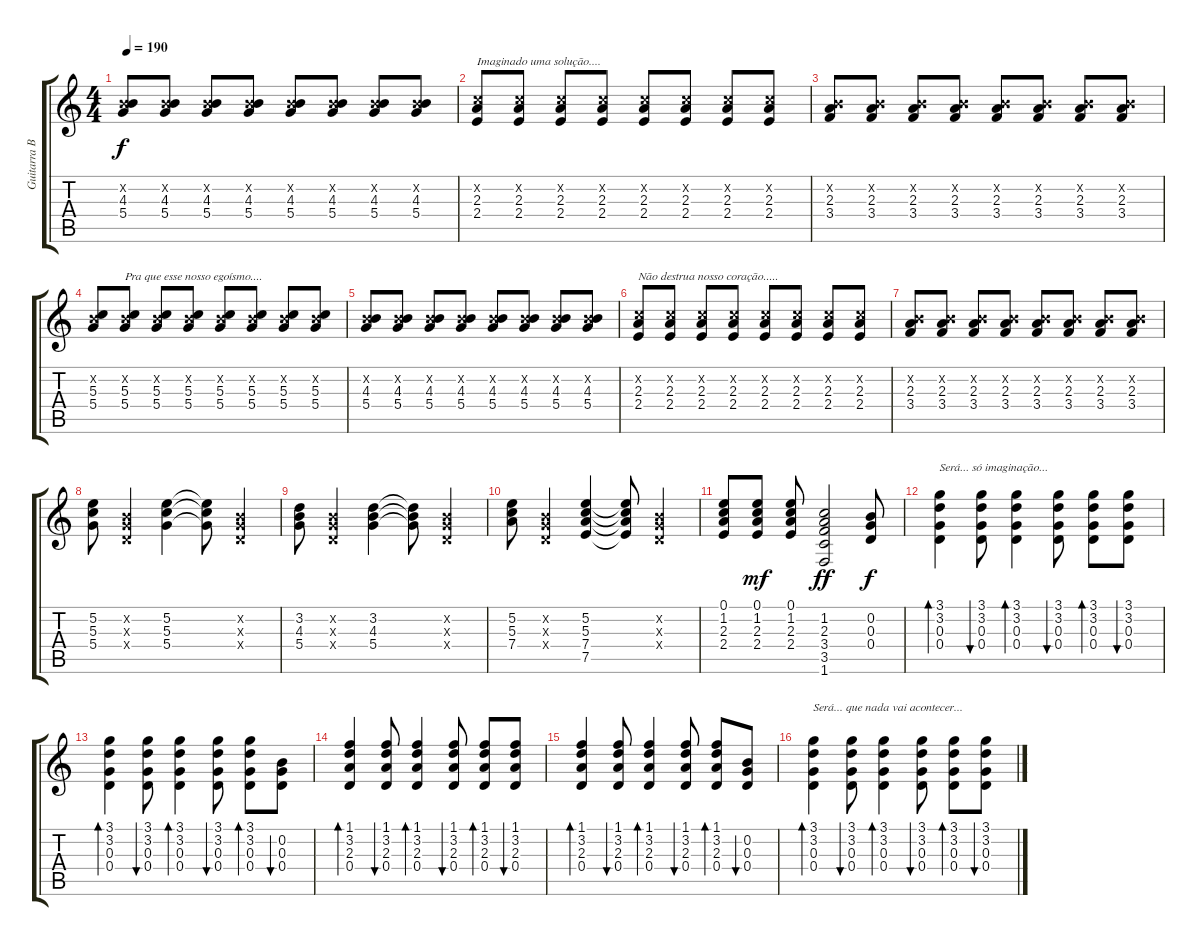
\track ("Guitarra Base" "Guitarra B") {instrument electricguitarclean}
\staff {score tabs}
\tuning (E4 B3 G3 D3 A2 E2) {hide}
\ts (4 4)
\tempo 190
\clef g2
\ks c
(0.2{x} 4.3 5.4).8{dy f} (0.2{x} 4.3 5.4).8 (0.2{x} 4.3 5.4).8 (0.2{x} 4.3 5.4).8 (0.2{x} 4.3 5.4).8 (0.2{x} 4.3 5.4).8 (0.2{x} 4.3 5.4).8 (0.2{x} 4.3 5.4).8 |
(1.2{x} 2.3 2.4).8{txt "Imaginado uma solução...."} (1.2{x} 2.3 2.4).8 (1.2{x} 2.3 2.4).8 (1.2{x} 2.3 2.4).8 (1.2{x} 2.3 2.4).8 (1.2{x} 2.3 2.4).8 (1.2{x} 2.3 2.4).8 (1.2{x} 2.3 2.4).8 |
(0.2{x} 2.3 3.4).8 (0.2{x} 2.3 3.4).8 (0.2{x} 2.3 3.4).8 (0.2{x} 2.3 3.4).8 (0.2{x} 2.3 3.4).8 (0.2{x} 2.3 3.4).8 (0.2{x} 2.3 3.4).8 (0.2{x} 2.3 3.4).8 |
(0.2{x} 5.3 5.4).8 (0.2{x} 5.3 5.4).8{txt "Pra que esse nosso egoísmo...."} (0.2{x} 5.3 5.4).8 (0.2{x} 5.3 5.4).8 (0.2{x} 5.3 5.4).8 (0.2{x} 5.3 5.4).8 (0.2{x} 5.3 5.4).8 (0.2{x} 5.3 5.4).8 |
(0.2{x} 4.3 5.4).8 (0.2{x} 4.3 5.4).8 (0.2{x} 4.3 5.4).8 (0.2{x} 4.3 5.4).8 (0.2{x} 4.3 5.4).8 (0.2{x} 4.3 5.4).8 (0.2{x} 4.3 5.4).8 (0.2{x} 4.3 5.4).8 |
(1.2{x} 2.3 2.4).8{txt "Não destrua nosso coração....."} (1.2{x} 2.3 2.4).8 (1.2{x} 2.3 2.4).8 (1.2{x} 2.3 2.4).8 (1.2{x} 2.3 2.4).8 (1.2{x} 2.3 2.4).8 (1.2{x} 2.3 2.4).8 (1.2{x} 2.3 2.4).8 |
(0.2{x} 2.3 3.4).8 (0.2{x} 2.3 3.4).8 (0.2{x} 2.3 3.4).8 (0.2{x} 2.3 3.4).8 (0.2{x} 2.3 3.4).8 (0.2{x} 2.3 3.4).8 (0.2{x} 2.3 3.4).8 (0.2{x} 2.3 3.4).8 |
(5.2 5.3 5.4).8 (0.2{x} 0.3{x} 0.4{x}).4 (5.2 5.3 5.4).4 (5.2{t} 5.3{t} 5.4{t}).8 (0.2{x} 0.3{x} 0.4{x}).4 |
(3.2 4.3 5.4).8 (0.2{x} 0.3{x} 0.4{x}).4 (3.2 4.3 5.4).4 (3.2{t} 4.3{t} 5.4{t}).8 (0.2{x} 0.3{x} 0.4{x}).4 |
(5.2 5.3 7.4).8 (0.2{x} 0.3{x} 0.4{x}).4 (5.2 5.3 7.4 7.5).4 (5.2{t} 5.3{t} 7.4{t} 7.5{t}).8 (0.2{x} 0.3{x} 0.4{x}).4 |
(0.1 1.2 2.3 2.4).8 (0.1 1.2 2.3 2.4).8{dy mf} (0.1 1.2 2.3 2.4).8 (1.2 2.3 3.4 3.5 1.6).2{dy ff} (0.2 0.3 0.4).8{dy f} |
(3.1 3.2 0.3 0.4).4{bd 120 txt "Será... só imaginação..."} (3.1 3.2 0.3 0.4).8{bu 120} (3.1 3.2 0.3 0.4).4{bd 120} (3.1 3.2 0.3 0.4).8{bu 120} (3.1 3.2 0.3 0.4).8{bd 120} (3.1 3.2 0.3 0.4).8{bu 120} |
(3.1 3.2 0.3 0.4).4{bd 120} (3.1 3.2 0.3 0.4).8{bu 120} (3.1 3.2 0.3 0.4).4{bd 120} (3.1 3.2 0.3 0.4).8{bu 120} (3.1 3.2 0.3 0.4).8{bd 120} (0.2 0.3 0.4).8{bu 120} |
(1.1 3.2 2.3 0.4).4{bd 120} (1.1 3.2 2.3 0.4).8{bu 120} (1.1 3.2 2.3 0.4).4{bd 120} (1.1 3.2 2.3 0.4).8{bu 120} (1.1 3.2 2.3 0.4).8{bd 120} (1.1 3.2 2.3 0.4).8{bu 120} |
(1.1 3.2 2.3 0.4).4{bd 120} (1.1 3.2 2.3 0.4).8{bu 120} (1.1 3.2 2.3 0.4).4{bd 120} (1.1 3.2 2.3 0.4).8{bu 120} (1.1 3.2 2.3 0.4).8{bd 120} (0.2 0.3 0.4).8{bu 120} |
(3.1 3.2 0.3 0.4).4{bd 120 txt "Será... que nada vai acontecer..."} (3.1 3.2 0.3 0.4).8{bu 120} (3.1 3.2 0.3 0.4).4{bd 120} (3.1 3.2 0.3 0.4).8{bu 120} (3.1 3.2 0.3 0.4).8{bd 120} (3.1 3.2 0.3 0.4).8{bu 120}
